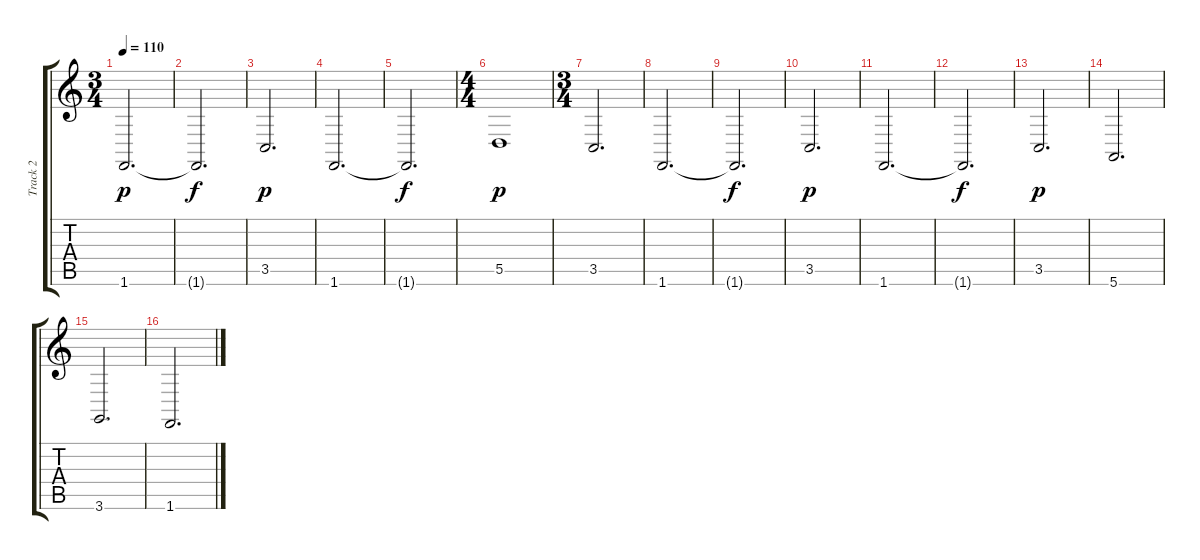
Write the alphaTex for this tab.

\track ("Track 2" "Track 2") {instrument brightacousticpiano}
\staff {score tabs}
\tuning (E4 B3 G3 D3 A2 E2) {hide}
\ts (3 4)
\tempo 110
\clef g2
\ks c
1.6.2{d dy p} |
1.6{t}.2{d dy f} |
3.5.2{d dy p} |
1.6.2{d} |
1.6{t}.2{d dy f} |
\ts (4 4)
5.5.1{dy p} |
\ts (3 4)
3.5.2{d} |
1.6.2{d} |
1.6{t}.2{d dy f} |
3.5.2{d dy p} |
1.6.2{d} |
1.6{t}.2{d dy f} |
3.5.2{d dy p} |
5.6.2{d} |
3.6.2{d} |
1.6.2{d}
